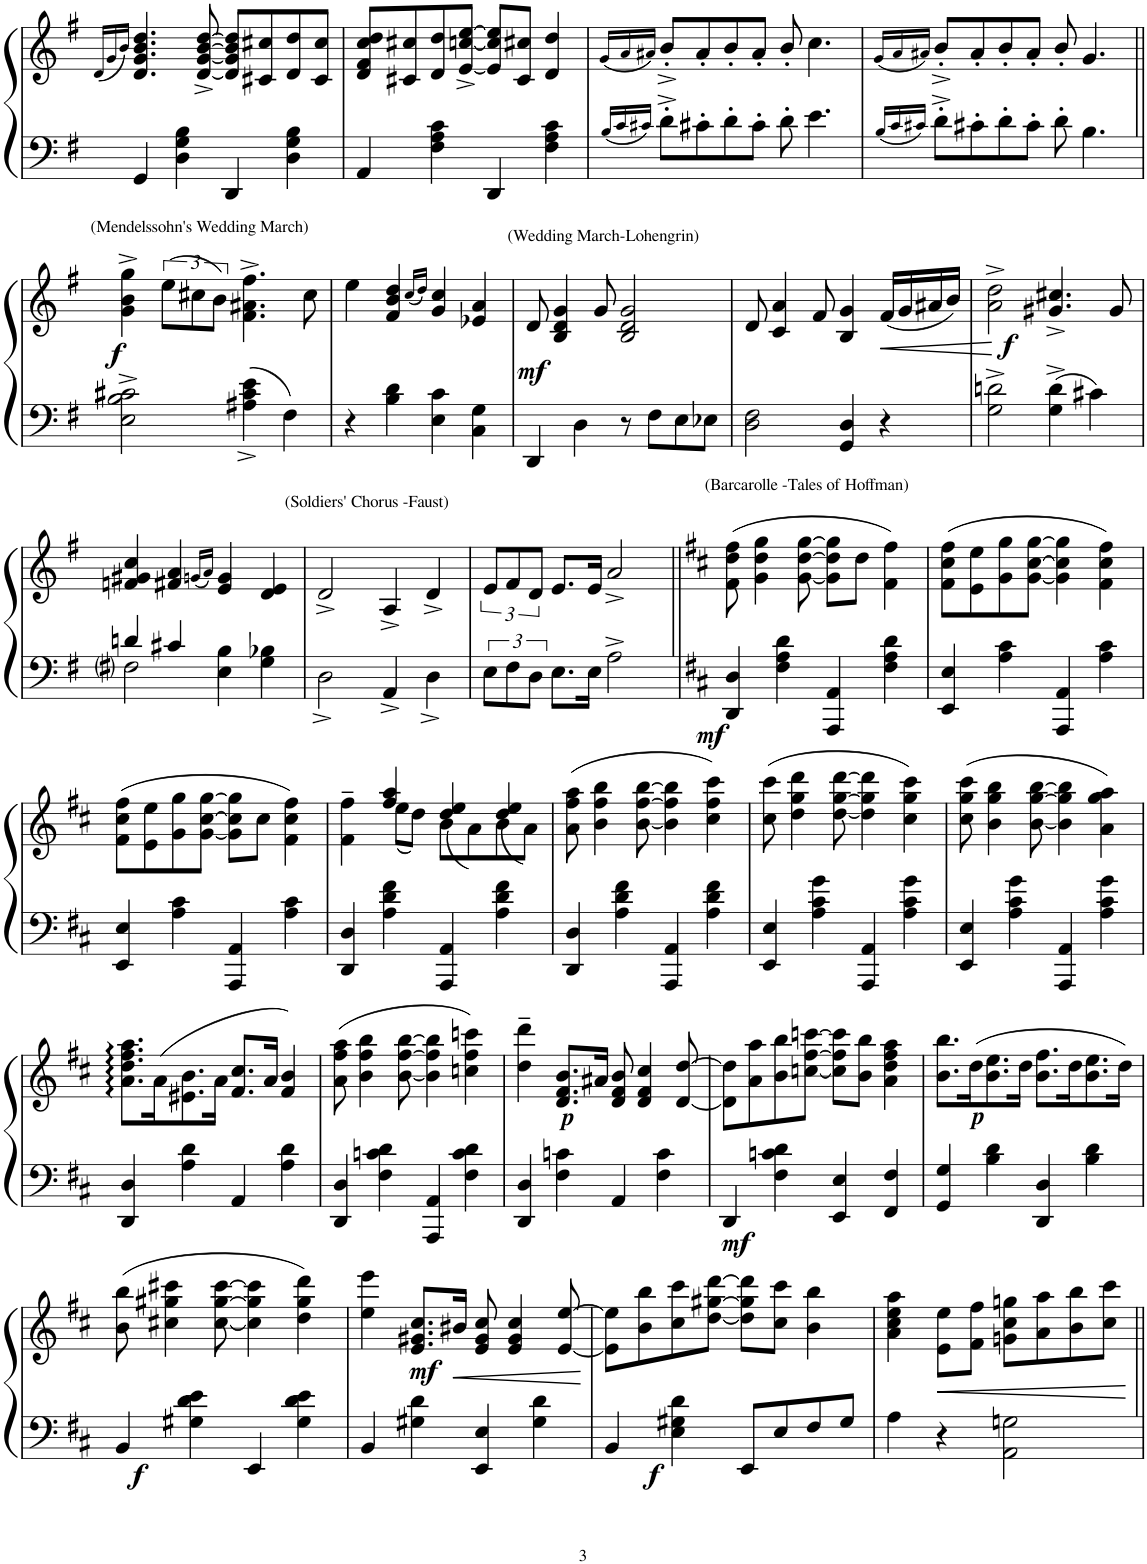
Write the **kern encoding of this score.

**kern	**kern	**dynam
*part1	*part1	*part1
*staff2	*staff1	*staff1/2
*I"Piano	*	*
*I'Pno.	*	*
!!LO:PB:g=z
*clefF4	*clefG2	*
*k[f#]	*k[f#]	*
*M2/2	*M2/2	*
*met(c|)	*met(c|)	*
=39	=39	=39
.	(16qd/LL	.
.	16qg/	.
.	16qb/JJ)	.
4GG/	4.d/ 4.g/ 4.b/ 4.dd/	.
4D\ 4G\ 4B\	.	.
.	[8d/^ [8g/^ [8b/^ [8dd/^	.
4DD/	8d/] 8g/] 8b/] 8dd/]L	.
.	8c#X/ 8cc#X/	.
4D\ 4G\ 4B\	8d/ 8dd/	.
.	8c#/ 8cc#/J	.
=40	=40	=40
4AA/	8d/ 8f#/ 8cc/ 8dd/L	.
.	8c#X/ 8cc#X/	.
4F#\ 4A\ 4c\	8d/ 8dd/	.
.	[8e/^ [8ccn/^ [8ee/^J	.
4DD/	8e/] 8cc/] 8ee/]L	.
.	8c#/ 8cc#X/J	.
4F#\ 4A\ 4c\	4d/ 4dd/	.
=41	=41	=41
16qB/LL	(16qg/LL	.
16qc/	16qa/	.
16qc#X/JJ	16qa#X/JJ)	.
8d'^\L	8b'^/L	.
8c#X'\	8a#'/	.
8d'\	8b'/	.
8c#'\J	8a#'/J	.
8d'\	8b'/	.
4.e\	4.cc\	.
=42	=42	=42
16qB/LL	(16qg/LL	.
16qc/	16qa/	.
16qc#X/JJ	16qa#X/JJ)	.
8d'^\L	8b'^/L	.
8c#X'\	8a#'/	.
8d'\	8b'/	.
8c#'\J	8a#'/J	.
8d'\	8b'/	.
4.B\	4.g/	.
!!LO:LB:g=z
=43||	=43||	=43||
!	!LO:TX:a:t=(Mendelssohn's Wedding March)	!
!	!	!LO:DY:b
2E\^ 2B\^ 2c#X\^	4g\^ 4b\^ 4gg\^	f
.	(12ee\L	.
.	12cc#X\	.
.	12b\J)	.
4A#X\^< 4c#\^< 4e\^<	4.f#\^ 4.a#X\^ 4.ff#\^	.
4F#\	.	.
.	8cc#\	.
=44	=44	=44
4r	4ee\	.
4B\ 4d\	4f#/ 4b/ 4dd/	.
.	(16qcc/LL	.
.	16qdd/JJ)	.
4E\ 4c\	4g/ 4cc/	.
4C\ 4G\	4e-X/ 4a/	.
=45	=45	=45
!	!	!LO:DY:b
4DD/	8d/	mf
!	!LO:TX:a:t=(Wedding March-Lohengrin)	!
.	4B/ 4d/ 4g/	.
4D\	.	.
.	8g/	.
8r	2B/ 2d/ 2g/	.
8F#\L	.	.
8E\	.	.
8E-X\J	.	.
=46	=46	=46
2D\ 2F#\	8d/	.
.	4c/ 4a/	.
.	8f#/	.
4GG/ 4D/	4B/ 4g/	.
!	!	!LO:HP:b
4r	(16f#/LL	<
.	16g/	.
.	16a#X/	.
.	16b/JJ)	.
.	.	[
=47	=47	=47
!	!	!LO:DY:b
2G\^ 2dn\^	2a\^ 2dd\^	f
4G\^ 4d\^	4.g#X/^ 4.cc#X/^	.
4c#X\	.	.
.	8g#/	.
!!LO:LB:g=z
=48	=48	=48
*^	*	*
4dn/	2F#i\	4fn/ 4g#X/ 4cc/	.
4c#X/	.	4f#X/ 4a/	.
.	.	(16qgn/LL	.
.	.	16qa/JJ)	.
4B\	4E\	4e/ 4g/	.
4B-X\	4G\	4d/ 4e/	.
=49	=49	=49	=49
!	!	!LO:TX:a:t=(Soldiers' Chorus -Faust)	!
*v	*v	*	*
2D^<\	2d^/	.
4AA^/	4A^/	.
4D^<\	4d^/	.
=50	=50	=50
12E\L	12e/L	.
12F#\	12f#/	.
12D\J	12d/J	.
8.E\L	8.e/L	.
16E\Jk	16e/Jk	.
2A^\	2a^/	.
=51||	=51||	=51||
*k[f#c#]	*k[f#c#]	*
!	!	!LO:DY:b=2
4DD/ 4D/	(8f#\ 8dd\ 8ff#\	mf
.	4g\ 4dd\ 4gg\	.
4F#\ 4A\ 4d\	.	.
!	!LO:TX:a:t=(Barcarolle -Tales of Hoffman)	!
.	[8g\ [8dd\ [8gg\	.
4AAA/ 4AA/	8g\] 8dd\] 8gg\]L	.
.	8dd\J	.
4F#\ 4A\ 4d\	4f#\ 4ff#\)	.
=52	=52	=52
4EE/ 4E/	(8f#\ 8cc#\ 8ff#\L	.
.	8e\ 8ee\	.
4A\ 4c#\	8g\ 8gg\	.
.	[8g\ [8cc#\ [8gg\J	.
4AAA/ 4AA/	4g\] 4cc#\] 4gg\]	.
4A\ 4c#\	4f#\ 4cc#\ 4ff#\)	.
!!LO:LB:g=z
=53	=53	=53
4EE/ 4E/	(8f#\ 8cc#\ 8ff#\L	.
.	8e\ 8ee\	.
4A\ 4c#\	8g\ 8gg\	.
.	[8g\ [8cc#\ [8gg\J	.
4AAA/ 4AA/	8g\] 8cc#\] 8gg\]L	.
.	8cc#\J	.
4A\ 4c#\	4f#\ 4cc#\ 4ff#\)	.
=54	=54	=54
*	*^	*
4DD/ 4D/	4ff#~>\	4f#\	.
4A\ 4d\ 4f#\	4ff#/ 4aa/	(8ee\L	.
.	.	8dd\J)	.
4AAA/ 4AA/	(4dd/ 4ee/	8b\L	.
.	.	8a\)	.
4A\ 4d\ 4f#\	(4dd/ 4ee/	8b\	.
.	.	8a\J)	.
*	*v	*v	*
=55	=55	=55
4DD/ 4D/	(8a\ 8ff#\ 8aa\	.
.	4b\ 4ff#\ 4bb\	.
4A\ 4d\ 4f#\	.	.
.	[8b\ [8ff#\ [8bb\	.
4AAA/ 4AA/	4b\] 4ff#\] 4bb\]	.
4A\ 4d\ 4f#\	4cc#\ 4ff#\ 4ccc#\)	.
=56	=56	=56
4EE/ 4E/	(8cc#\ 8ccc#\	.
.	4dd\ 4gg\ 4ddd\	.
4A\ 4c#\ 4g\	.	.
.	[8dd\ [8gg\ [8ddd\	.
4AAA/ 4AA/	4dd\] 4gg\] 4ddd\]	.
4A\ 4c#\ 4g\	4cc#\ 4gg\ 4ccc#\)	.
=57	=57	=57
4EE/ 4E/	(8cc#\ 8gg\ 8ccc#\	.
.	4b\ 4gg\ 4bb\	.
4A\ 4c#\ 4g\	.	.
.	[8b\ [8gg\ [8bb\	.
4AAA/ 4AA/	4b\] 4gg\] 4bb\]	.
4A\ 4c#\ 4g\	4a\ 4gg\ 4aa\)	.
!!LO:LB:g=z
=58	=58	=58
4DD/ 4D/	8.a\ 8.dd\ 8.ff#\ 8.aa\L	.
.	(16a\K	.
4A\ 4d\	8.e#X\ 8.b\	.
.	16a\Jk	.
4AA/	8.f#/ 8.cc#/L	.
.	16a/Jk	.
4A\ 4d\	4f#/ 4b/)	.
=59	=59	=59
4DD/ 4D/	(8a\ 8ff#\ 8aa\	.
.	4b\ 4ff#\ 4bb\	.
4F#\ 4cn\ 4d\	.	.
.	[8b\ [8ff#\ [8bb\	.
4AAA/ 4AA/	4b\] 4ff#\] 4bb\]	.
4F#\ 4c\ 4d\	4ccn\ 4ff#\ 4cccn\)	.
=60	=60	=60
4DD/ 4D/	4dd\~ 4ddd\~	.
!	!LO:TX:b:Bi:t=p	!
4F#\ 4cn\	8.d/ 8.f#/ 8.b/L	.
.	16a#X/Jk	.
4AA/	8d/ 8f#/ 8b/	.
.	4d/ 4f#/ 4cc#/	.
4F#\ 4c\	.	.
.	[8d/ [8dd/	.
=61	=61	=61
!	!	!LO:DY:b=2
4DD/	8d\] 8dd\]L	mf
.	8a\ 8aa\	.
4F#\ 4cn\ 4d\	8b\ 8bb\	.
.	[8ccn\ [8ff#\ [8cccn\J	.
4EE/ 4E/	8cc\] 8ff#\] 8ccc\]L	.
.	8b\ 8bb\J	.
4FF#/ 4F#/	4a\ 4dd\ 4ff#\ 4aa\	.
=62	=62	=62
!	!LO:TX:b:Bi:t=p	!
4GG/ 4G/	8.b\ 8.bb\L	.
.	(16dd\K	.
4B\ 4d\	8.b\ 8.ee\	.
.	16dd\Jk	.
4DD/ 4D/	8.b\ 8.ff#\L	.
.	16dd\K	.
4B\ 4d\	8.b\ 8.ee\	.
.	16dd\Jk)	.
!!LO:LB:g=z
=63	=63	=63
!	!	!LO:DY:b=2
4BB/	(8b\ 8bb\	f
.	4cc#X\ 4gg#X\ 4ccc#X\	.
4G#X\ 4d\ 4e\	.	.
.	[8cc#\ [8gg#\ [8ccc#\	.
4EE/	4cc#\] 4gg#\] 4ccc#\]	.
4G#\ 4d\ 4e\	4dd\ 4gg#\ 4ddd\)	.
=64	=64	=64
4BB/	4ee\ 4eee\	.
!	!	!LO:DY:b
4G#X\ 4d\	8.e/ 8.g#X/ 8.cc#/L	mf
!	!	!LO:HP:b
.	16b#X/Jk	<
4EE/ 4E/	8e/ 8g#/ 8cc#/	.
.	4e/ 4g#/ 4cc#/	.
4G#\ 4d\	.	.
.	[8e/ [8ee/	.
.	.	[
=65	=65	=65
4BB/	8e\] 8ee\]L	.
.	8b\ 8bb\	.
!	!	!LO:DY:b=2
4E\ 4G#X\ 4d\	8cc#\ 8ccc#\	f
.	[8dd\ [8gg#X\ [8ddd\J	.
8EE/L	8dd\] 8gg#\] 8ddd\]L	.
8E/	8cc#\ 8ccc#\J	.
8F#/	4b\ 4bb\	.
8G#/J	.	.
=66	=66	=66
4A\	4a\ 4cc#\ 4ee\ 4aa\	.
!	!	!LO:HP:b
4r	8e\ 8ee\L	<
.	8f#\ 8ff#\J	.
2AA\ 2Gn\	8gn\ 8cc#\ 8ggn\L	.
.	8a\ 8aa\	.
.	8b\ 8bb\	.
.	8cc#\ 8ccc#\J	.
.	.	[
=||	=||	=||
*-	*-	*-
